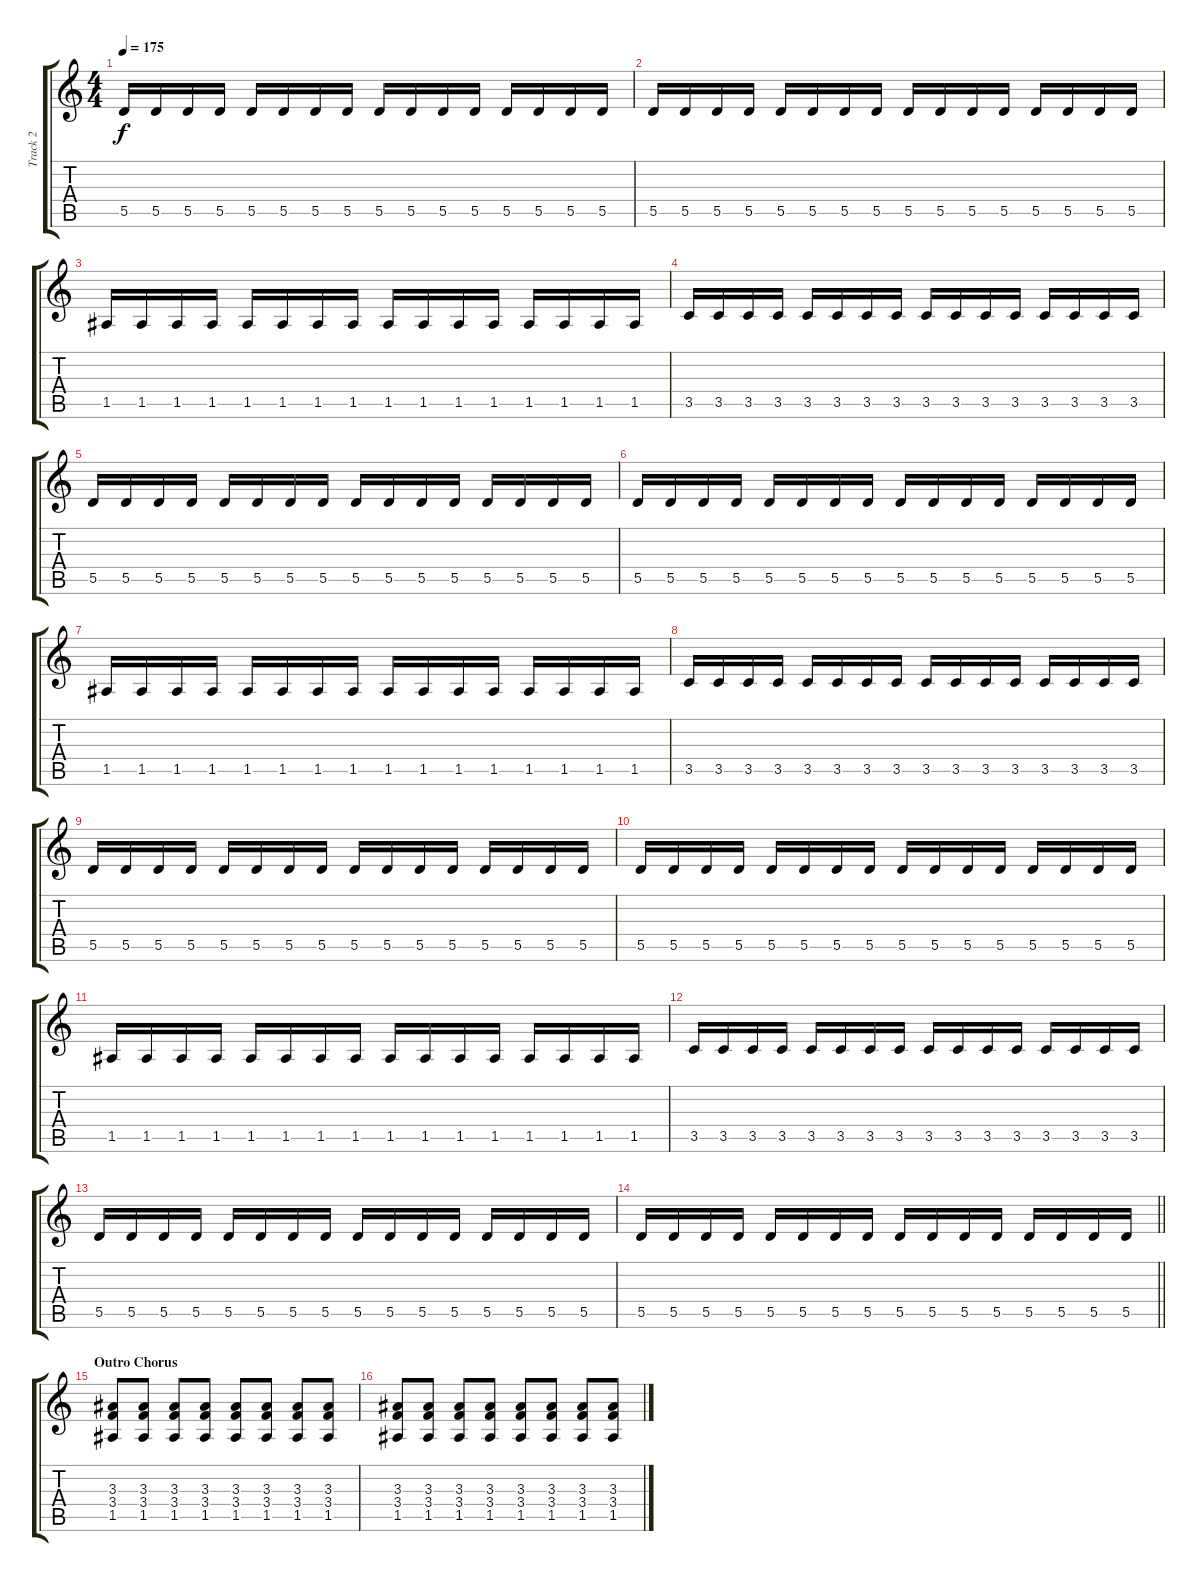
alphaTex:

\track ("Track 2" "Track 2") {instrument distortionguitar}
\staff {score tabs}
\tuning (E4 B3 G3 D3 A2 D2) {hide}
\ts (4 4)
\tempo 175
\clef g2
\ks c
5.5.16{dy f} 5.5.16 5.5.16 5.5.16 5.5.16 5.5.16 5.5.16 5.5.16 5.5.16 5.5.16 5.5.16 5.5.16 5.5.16 5.5.16 5.5.16 5.5.16 |
5.5.16 5.5.16 5.5.16 5.5.16 5.5.16 5.5.16 5.5.16 5.5.16 5.5.16 5.5.16 5.5.16 5.5.16 5.5.16 5.5.16 5.5.16 5.5.16 |
1.5.16{instrument electricguitarclean} 1.5.16 1.5.16 1.5.16 1.5.16 1.5.16 1.5.16 1.5.16 1.5.16 1.5.16 1.5.16 1.5.16 1.5.16 1.5.16 1.5.16 1.5.16 |
3.5.16 3.5.16 3.5.16 3.5.16 3.5.16 3.5.16 3.5.16 3.5.16 3.5.16 3.5.16 3.5.16 3.5.16 3.5.16 3.5.16 3.5.16 3.5.16 |
5.5.16 5.5.16 5.5.16 5.5.16 5.5.16 5.5.16 5.5.16 5.5.16 5.5.16 5.5.16 5.5.16 5.5.16 5.5.16 5.5.16 5.5.16 5.5.16 |
5.5.16 5.5.16 5.5.16 5.5.16 5.5.16 5.5.16 5.5.16 5.5.16 5.5.16 5.5.16 5.5.16 5.5.16 5.5.16 5.5.16 5.5.16 5.5.16 |
1.5.16{instrument electricguitarclean} 1.5.16 1.5.16 1.5.16 1.5.16 1.5.16 1.5.16 1.5.16 1.5.16 1.5.16 1.5.16 1.5.16 1.5.16 1.5.16 1.5.16 1.5.16 |
3.5.16 3.5.16 3.5.16 3.5.16 3.5.16 3.5.16 3.5.16 3.5.16 3.5.16 3.5.16 3.5.16 3.5.16 3.5.16 3.5.16 3.5.16 3.5.16 |
5.5.16 5.5.16 5.5.16 5.5.16 5.5.16 5.5.16 5.5.16 5.5.16 5.5.16 5.5.16 5.5.16 5.5.16 5.5.16 5.5.16 5.5.16 5.5.16 |
5.5.16 5.5.16 5.5.16 5.5.16 5.5.16 5.5.16 5.5.16 5.5.16 5.5.16 5.5.16 5.5.16 5.5.16 5.5.16 5.5.16 5.5.16 5.5.16 |
1.5.16{instrument electricguitarclean} 1.5.16 1.5.16 1.5.16 1.5.16 1.5.16 1.5.16 1.5.16 1.5.16 1.5.16 1.5.16 1.5.16 1.5.16 1.5.16 1.5.16 1.5.16 |
3.5.16 3.5.16 3.5.16 3.5.16 3.5.16 3.5.16 3.5.16 3.5.16 3.5.16 3.5.16 3.5.16 3.5.16 3.5.16 3.5.16 3.5.16 3.5.16 |
5.5.16 5.5.16 5.5.16 5.5.16 5.5.16 5.5.16 5.5.16 5.5.16 5.5.16 5.5.16 5.5.16 5.5.16 5.5.16 5.5.16 5.5.16 5.5.16 |
\barLineRight lightlight
5.5.16 5.5.16 5.5.16 5.5.16 5.5.16 5.5.16 5.5.16 5.5.16 5.5.16 5.5.16 5.5.16 5.5.16 5.5.16 5.5.16 5.5.16 5.5.16 |
\section ("" "Outro Chorus")
(3.3 3.4 1.5).8{instrument distortionguitar} (3.3 3.4 1.5).8 (3.3 3.4 1.5).8 (3.3 3.4 1.5).8 (3.3 3.4 1.5).8 (3.3 3.4 1.5).8 (3.3 3.4 1.5).8 (3.3 3.4 1.5).8 |
(3.3 3.4 1.5).8 (3.3 3.4 1.5).8 (3.3 3.4 1.5).8 (3.3 3.4 1.5).8 (3.3 3.4 1.5).8 (3.3 3.4 1.5).8 (3.3 3.4 1.5).8 (3.3 3.4 1.5).8
